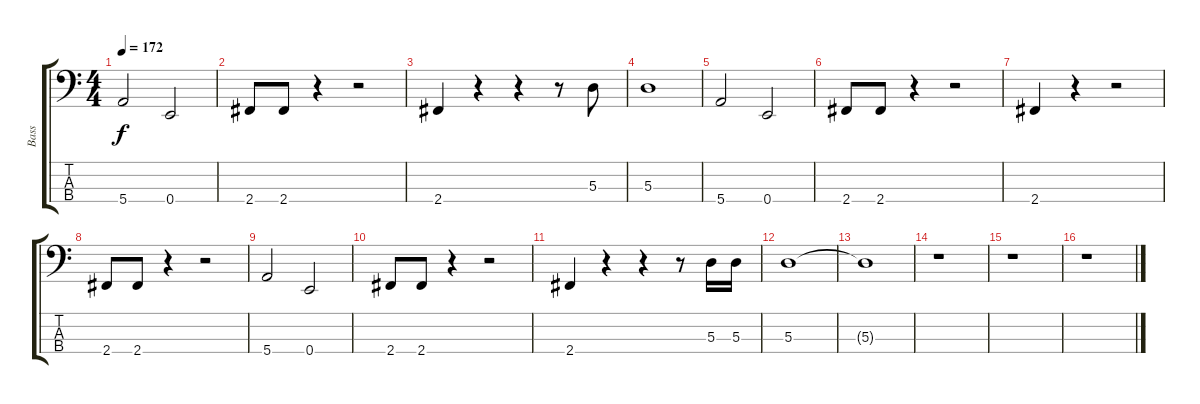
\track ("Bass" "Bass") {instrument slapbass1}
\staff {score tabs}
\tuning (G2 D2 A1 E1) {hide}
\ts (4 4)
\tempo 172
\clef f4
\ks c
5.4.2{dy f} 0.4.2 |
2.4.8 2.4.8 r.4 r.2 |
2.4.4 r.4 r.4 r.8 5.3.8 |
5.3.1 |
5.4.2 0.4.2 |
2.4.8 2.4.8 r.4 r.2 |
2.4.4 r.4 r.2 |
2.4.8 2.4.8 r.4 r.2 |
5.4.2 0.4.2 |
2.4.8 2.4.8 r.4 r.2 |
2.4.4 r.4 r.4 r.8 5.3.16 5.3.16 |
5.3.1 |
5.3{t}.1 |
r.1 |
r.1 |
r.1
